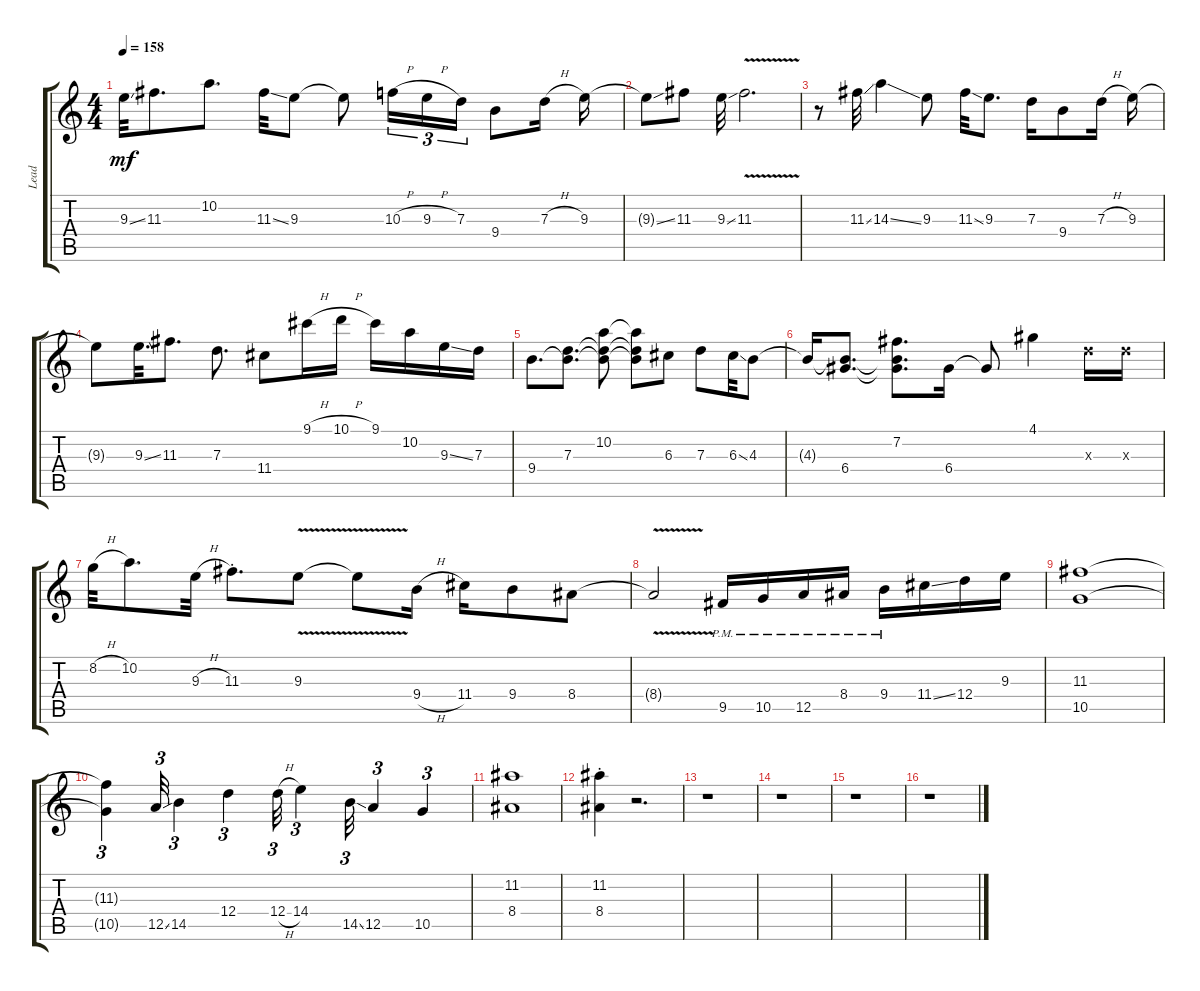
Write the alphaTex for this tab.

\track ("Lead" "Lead") {instrument overdrivenguitar}
\staff {score tabs}
\tuning (E4 B3 G3 D3 A2 E2) {hide}
\ts (4 4)
\tempo 158
\clef g2
\ks c
9.3{ss}.32{dy mf} 11.3.8{d} 10.2.8{d} 11.3{ss}.32 9.3.8 9.3{t}.8 10.3{h}.16{tu (3 2)} 9.3{h}.16{tu (3 2)} 7.3.16{tu (3 2)} 9.4.8 7.3{h}.16 9.3.16 |
9.3{ss t}.8 11.3.8 9.3{ss}.32 11.3{v}.2{d} |
r.8 11.3{ss}.32 14.3{ss}.4 9.3.8 11.3{ss}.32 9.3.8{d} 7.3.16 9.4.8 7.3{h}.16 9.3.16 |
9.3{t}.8 9.3{ss}.32{d} 11.3.8{d} 7.3.8{d} 11.4.8 9.1{h}.16 10.1{h}.16 9.1.16 10.2.16 9.3{ss}.16 7.3.16 |
9.4.8{d} (7.3 9.4{t}).8{d} (10.2 7.3{t} 9.4{t}).8 (10.2{t} 7.3{t} 9.4{t}).8 6.3.8 7.3.8 6.3{ss}.32 4.3.8 |
4.3{t}.16 (4.3{t} 6.4).8{d} (7.2 4.3{t} 6.4{t}).8{d} 6.4.16 6.4{t}.8 4.1.4 7.3{x}.16 7.3{x}.16 |
8.2{h}.32 10.2.8{d} 9.3{h}.32 11.3{st}.8{d} 9.3{v}.8 9.3{v t}.8 9.4{h}.16 11.4.16 9.4.8 8.4.8 |
8.4{v t}.2 9.5{pm}.16 10.5{pm}.16 12.5{pm}.16 8.4{pm}.16 9.4{pm}.16 11.4{ss}.16 12.4.16 9.3.16 |
(11.3 10.5).1 |
(11.3{t} 10.5{t}).4{tu (3 2)} 12.5{ss}.32{tu (3 2)} 14.5.4{tu (3 2)} 12.4.4{tu (3 2)} 12.4{h}.32{tu (3 2)} 14.4.4{tu (3 2)} 14.5{ss}.32{tu (3 2)} 12.5.4{tu (3 2)} 10.5.4{tu (3 2)} |
(11.2 8.4).1 |
(11.2{st} 8.4{st}).4 r.2{d} |
r.1 |
r.1 |
r.1 |
r.1
